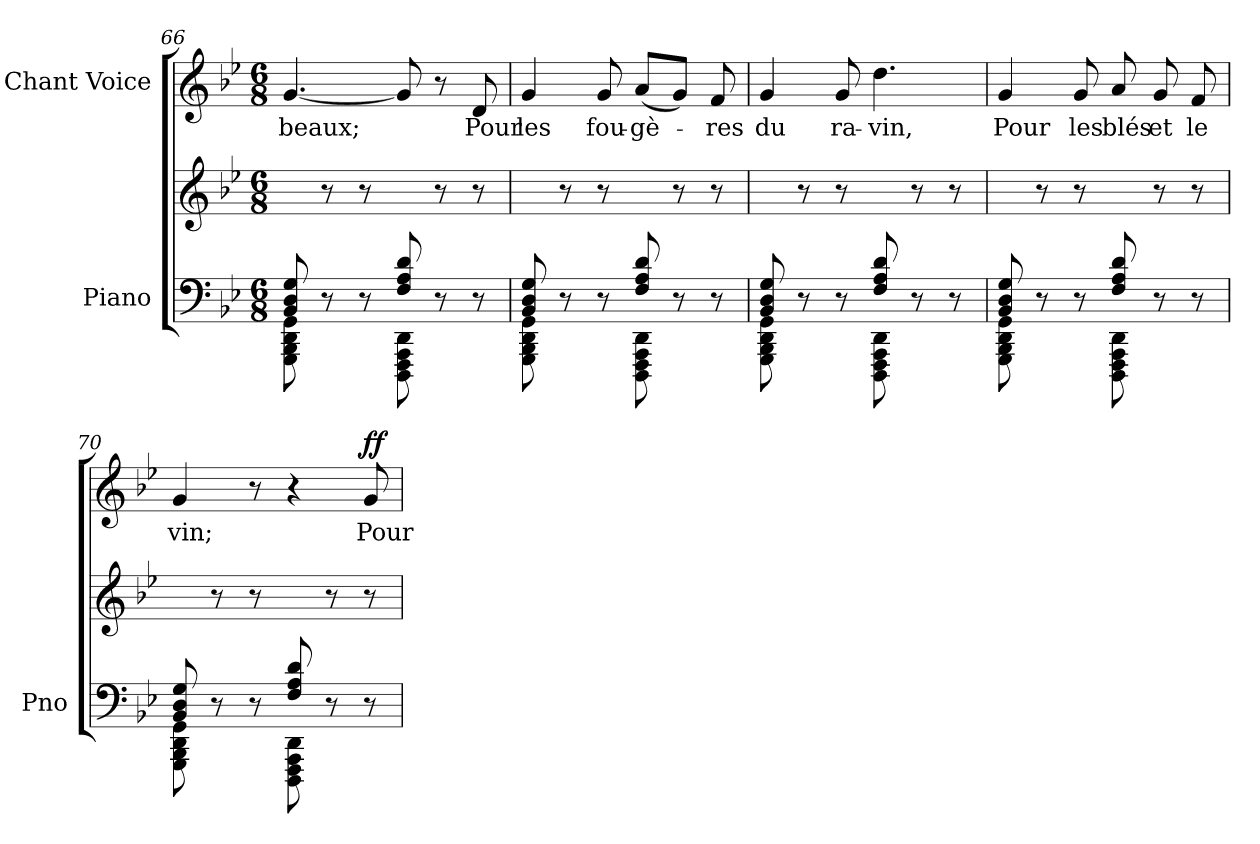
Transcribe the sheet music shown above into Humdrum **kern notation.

**kern	**kern	**kern	**text	**dynam
*part2	*part2	*part1	*part1	*part1
*staff3	*staff2	*staff1	*staff1	*staff1
*I"Piano	*	*I"Chant Voice	*	*
*I'Pno	*	*	*	*
*clefF4	*clefG2	*clefG2	*	*
*k[b-e-]	*k[b-e-]	*k[b-e-]	*	*
*M6/8	*M6/8	*M6/8	*	*
=66	=66	=66	=66	=66
*^	*	*	*	*
!	!	!	!	!LO:LY:b	!
8BB-/ 8D/ 8G/	8GGG\ 8BBB-\ 8DD\ 8GG\	8ryy	[4.g/	beaux;	.
4ryy	8r	8r	.	.	.
.	8r	8r	.	.	.
8F/ 8A/ 8d/	8DDD\ 8FFF\ 8AAA\ 8DD\	8ryy	8g/]	.	.
4ryy	8r	8r	8r	.	.
!	!	!	!	!LO:LY:b	!
.	8r	8r	8d/	Pour	.
=67	=67	=67	=67	=67	=67
!	!	!	!	!LO:LY:b	!
8BB-/ 8D/ 8G/	8GGG\ 8BBB-\ 8DD\ 8GG\	8ryy	4g/	les	.
4ryy	8r	8r	.	.	.
!	!	!	!	!LO:LY:b	!
.	8r	8r	8g/	fou-	.
!	!	!	!	!LO:LY:b	!
8F/ 8A/ 8d/	8DDD\ 8FFF\ 8AAA\ 8DD\	8ryy	(8a/L	-gè-	.
4ryy	8r	8r	8g/J)	.	.
!	!	!	!	!LO:LY:b	!
.	8r	8r	8f/	-res	.
=68	=68	=68	=68	=68	=68
!	!	!	!	!LO:LY:b	!
8BB-/ 8D/ 8G/	8GGG\ 8BBB-\ 8DD\ 8GG\	8ryy	4g/	du	.
4ryy	8r	8r	.	.	.
!	!	!	!	!LO:LY:b	!
.	8r	8r	8g/	ra-	.
!	!	!	!	!LO:LY:b	!
8F/ 8A/ 8d/	8DDD\ 8FFF\ 8AAA\ 8DD\	8ryy	4.dd\	-vin,	.
4ryy	8r	8r	.	.	.
.	8r	8r	.	.	.
!!LO:LB:g=z
=69	=69	=69	=69	=69	=69
!	!	!	!	!LO:LY:b	!
8BB-/ 8D/ 8G/	8GGG\ 8BBB-\ 8DD\ 8GG\	8ryy	4g/	Pour	.
4ryy	8r	8r	.	.	.
!	!	!	!	!LO:LY:b	!
.	8r	8r	8g/	les	.
!	!	!	!	!LO:LY:b	!
8F/ 8A/ 8d/	8DDD\ 8FFF\ 8AAA\ 8DD\	8ryy	8a/	blés	.
!	!	!	!	!LO:LY:b	!
4ryy	8r	8r	8g/	et	.
!	!	!	!	!LO:LY:b	!
.	8r	8r	8f/	le	.
=70	=70	=70	=70	=70	=70
!	!	!	!	!LO:LY:b	!
8BB-/ 8D/ 8G/	8GGG\ 8BBB-\ 8DD\ 8GG\	8ryy	4g/	vin;	.
4ryy	8r	8r	.	.	.
.	8r	8r	8r	.	.
8F/ 8A/ 8d/	8DDD\ 8FFF\ 8AAA\ 8DD\	8ryy	4r	.	.
4ryy	8r	8r	.	.	.
!	!	!	!	!LO:LY:b	!LO:DY:a
.	8r	8r	8g/	Pour	ff
*v	*v	*	*	*	*
=	=	=	=	=
*-	*-	*-	*-	*-
